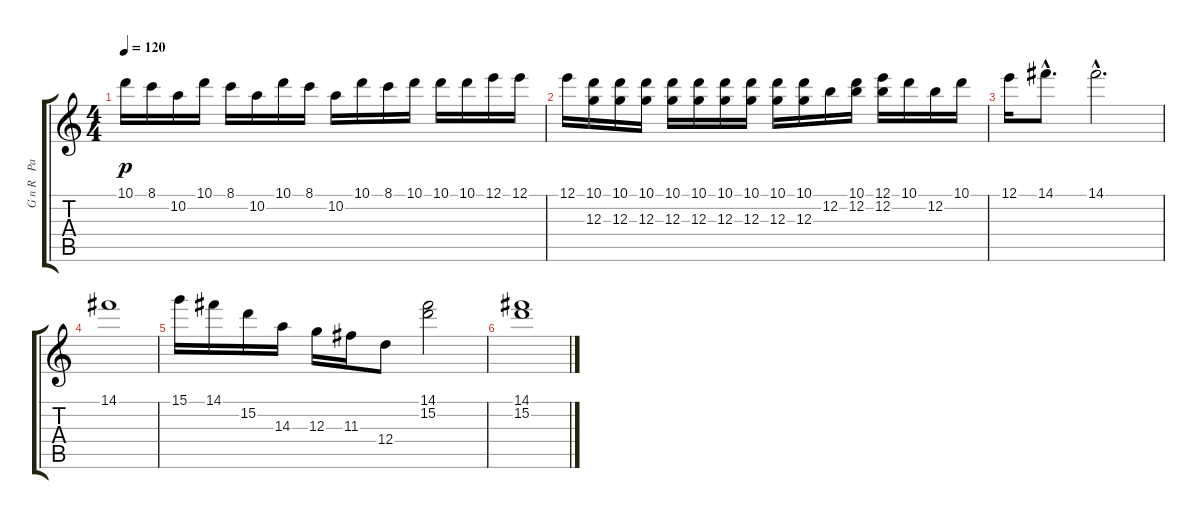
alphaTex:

\track ("G n R   Patience \\Lies" "G n R   Pa") {instrument acousticguitarnylon}
\staff {score tabs}
\tuning (E4 B3 G3 D3 A2 E2) {hide}
\ts (4 4)
\tempo 120
\clef g2
\ks c
10.1.16{dy p} 8.1.16 10.2.16 10.1.16 8.1.16 10.2.16 10.1.16 8.1.16 10.2.16 10.1.16 8.1.16 10.1.16 10.1.16 10.1.16 12.1.16 12.1.16 |
12.1.16 (10.1 12.3).16 (10.1 12.3).16 (10.1 12.3).16 (10.1 12.3).16 (10.1 12.3).16 (10.1 12.3).16 (10.1 12.3).16 (10.1 12.3).16 (10.1 12.3).16 12.2.16 (10.1 12.2).16 (12.1 12.2).16 10.1.16 12.2.16 10.1.16 |
12.1.16 14.1{hac}.8{d} 14.1{hac}.2{d} |
14.1.1 |
15.1.16 14.1.16 15.2.16 14.3.16 12.3.16 11.3.16 12.4.8 (14.1 15.2).2 |
(14.1 15.2).1
